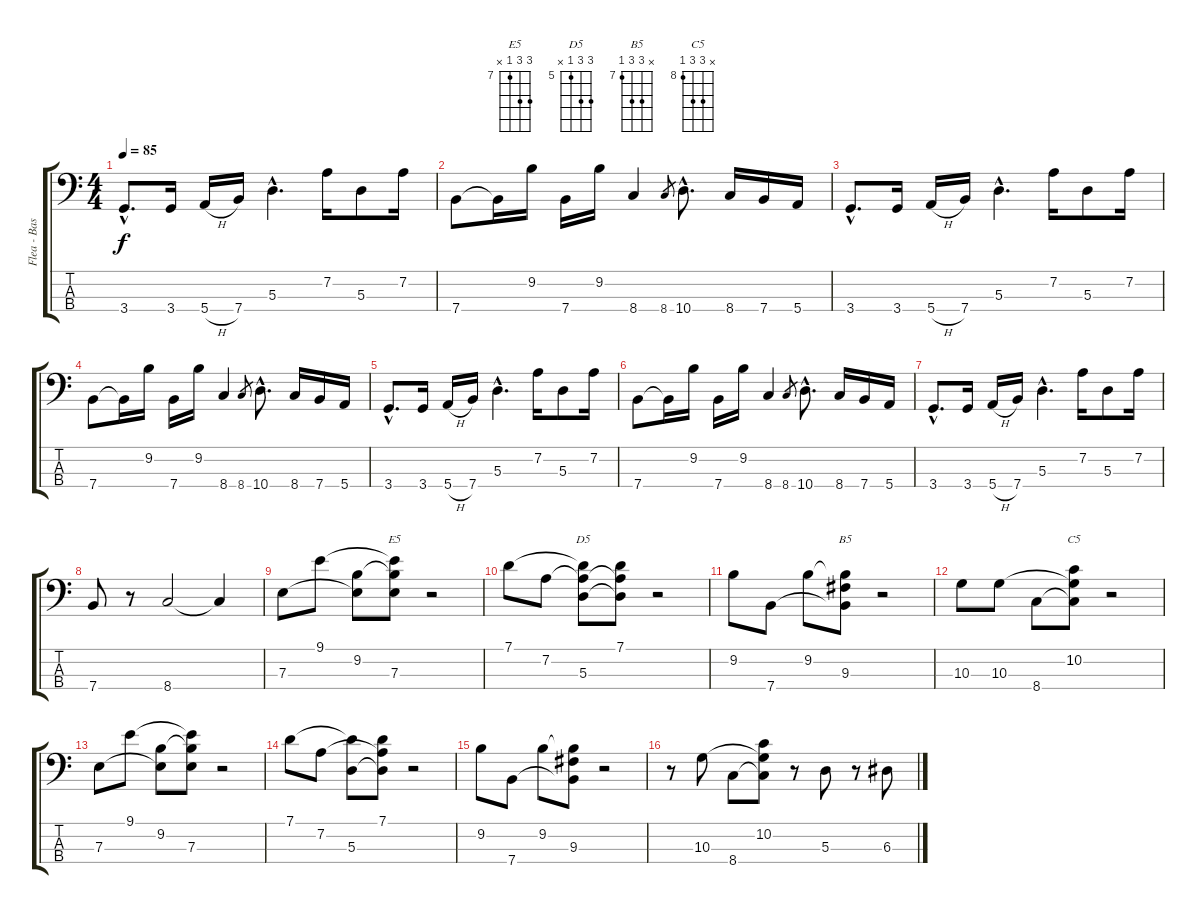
\track ("Flea - Bass" "Flea - Bas") {instrument slapbass1}
\staff {score tabs}
\tuning (G2 D2 A1 E1) {hide}
\chord ("E5" 9 9 7 x) {firstfret 7}
\chord ("D5" 7 7 5 x) {firstfret 5}
\chord ("B5" x 9 9 7) {firstfret 7}
\chord ("C5" x 10 10 8) {firstfret 8}
\ts (4 4)
\tempo 85
\clef f4
\ks c
3.4{hac}.8{d dy f instrument electricbassfinger} 3.4.16 5.4{h}.16 7.4.16 5.3{hac}.4{d} 7.2.16 5.3.8 7.2.16 |
7.4.8 7.4{t}.16 9.2.16 7.4.16 9.2.16 8.4.4 8.4.8{gr} 10.4{hac}.8{d} 8.4.16 7.4.16 5.4.16 |
3.4{hac}.8{d instrument electricbassfinger} 3.4.16 5.4{h}.16 7.4.16 5.3{hac}.4{d} 7.2.16 5.3.8 7.2.16 |
7.4.8 7.4{t}.16 9.2.16 7.4.16 9.2.16 8.4.4 8.4.8{gr} 10.4{hac}.8{d} 8.4.16 7.4.16 5.4.16 |
3.4{hac}.8{d instrument electricbassfinger} 3.4.16 5.4{h}.16 7.4.16 5.3{hac}.4{d} 7.2.16 5.3.8 7.2.16 |
7.4.8 7.4{t}.16 9.2.16 7.4.16 9.2.16 8.4.4 8.4.8{gr} 10.4{hac}.8{d} 8.4.16 7.4.16 5.4.16 |
3.4{hac}.8{d instrument electricbassfinger} 3.4.16 5.4{h}.16 7.4.16 5.3{hac}.4{d} 7.2.16 5.3.8 7.2.16 |
7.4.8 r.8 8.4.2 8.4{t}.4 |
7.3.8{instrument electricbassfinger} 9.1.8 (9.2 7.3{t}).8 (9.1{t} 9.2{t} 7.3).8{ch "E5"} r.2 |
7.1.8 7.2.8 (7.1{t} 7.2{t} 5.3).8{ch "D5"} (7.1 7.2{t} 5.3{t}).8 r.2 |
9.2.8 7.4.8 9.2.8 (9.2{t} 9.3 7.4{t}).8{ch "B5"} r.2 |
10.3.8 10.3.8 8.4.8 (10.2 10.3{t} 8.4{t}).8{ch "C5"} r.2 |
7.3.8 9.1.8 (9.2 7.3{t}).8 (9.1{t} 9.2{t} 7.3).8 r.2 |
7.1.8 7.2.8 (7.1{t} 5.3).8 (7.1 7.2{t} 5.3{t}).8 r.2 |
9.2.8 7.4.8 9.2.8 (9.2{t} 9.3 7.4{t}).8 r.2 |
r.8 10.3.8 8.4.8 (10.2 10.3{t} 8.4{t}).8 r.8 5.3.8 r.8 6.3.8
